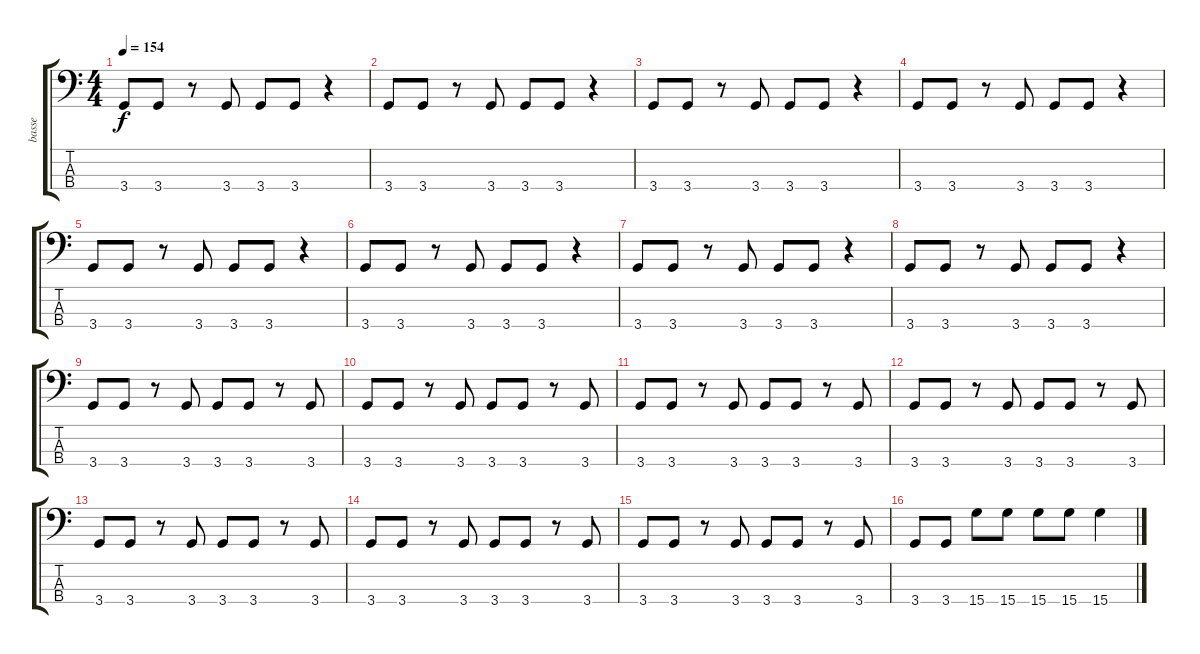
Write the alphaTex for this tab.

\track ("basse" "basse") {instrument electricbassfinger}
\staff {score tabs}
\tuning (G2 D2 A1 E1) {hide}
\ts (4 4)
\tempo 154
\clef f4
\ks c
3.4.8{dy f} 3.4.8 r.8 3.4.8 3.4.8 3.4.8 r.4 |
3.4.8 3.4.8 r.8 3.4.8 3.4.8 3.4.8 r.4 |
3.4.8 3.4.8 r.8 3.4.8 3.4.8 3.4.8 r.4 |
3.4.8 3.4.8 r.8 3.4.8 3.4.8 3.4.8 r.4 |
3.4.8 3.4.8 r.8 3.4.8 3.4.8 3.4.8 r.4 |
3.4.8 3.4.8 r.8 3.4.8 3.4.8 3.4.8 r.4 |
3.4.8 3.4.8 r.8 3.4.8 3.4.8 3.4.8 r.4 |
3.4.8 3.4.8 r.8 3.4.8 3.4.8 3.4.8 r.4 |
3.4.8 3.4.8 r.8 3.4.8 3.4.8 3.4.8 r.8 3.4.8 |
3.4.8 3.4.8 r.8 3.4.8 3.4.8 3.4.8 r.8 3.4.8 |
3.4.8 3.4.8 r.8 3.4.8 3.4.8 3.4.8 r.8 3.4.8 |
3.4.8 3.4.8 r.8 3.4.8 3.4.8 3.4.8 r.8 3.4.8 |
3.4.8 3.4.8 r.8 3.4.8 3.4.8 3.4.8 r.8 3.4.8 |
3.4.8 3.4.8 r.8 3.4.8 3.4.8 3.4.8 r.8 3.4.8 |
3.4.8 3.4.8 r.8 3.4.8 3.4.8 3.4.8 r.8 3.4.8 |
3.4.8 3.4.8 15.4.8 15.4.8 15.4.8 15.4.8 15.4.4
